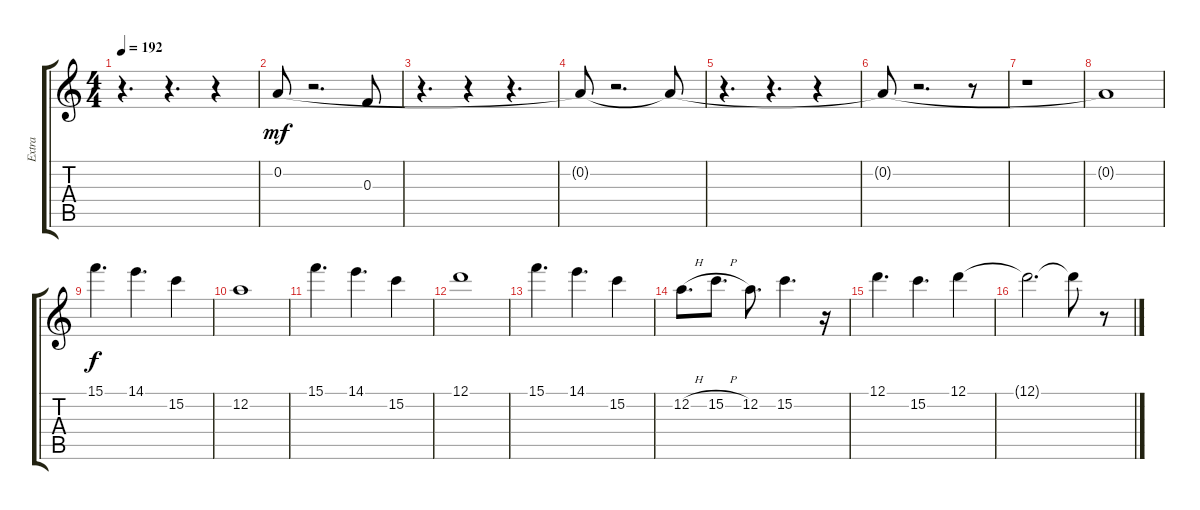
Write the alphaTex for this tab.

\track ("Extra" "Extra") {instrument distortionguitar}
\staff {score tabs}
\tuning (D4 A3 F3 C3 G2 C2) {hide}
\ts (4 4)
\tempo 192
\clef g2
\ks c
r.4{d dy mf} r.4{d} r.4 |
0.2.8 r.2{d} 0.3.8 |
r.4{d} r.4 r.4{d} |
0.2{t}.8 r.2{d} 0.2{t}.8 |
r.4{d} r.4{d} r.4 |
0.2{t}.8 r.2{d} r.8 |
r.1 |
0.2{t}.1 |
15.1.4{d dy f} 14.1.4{d} 15.2.4 |
12.2.1 |
15.1.4{d} 14.1.4{d} 15.2.4 |
12.1.1 |
15.1.4{d} 14.1.4{d} 15.2.4 |
12.2{h}.8{d} 15.2{h}.8{d} 12.2.8{d} 15.2.4{d} r.16 |
12.1.4{d} 15.2.4{d} 12.1.4 |
12.1{t}.2{d} 12.1{t}.8 r.8
